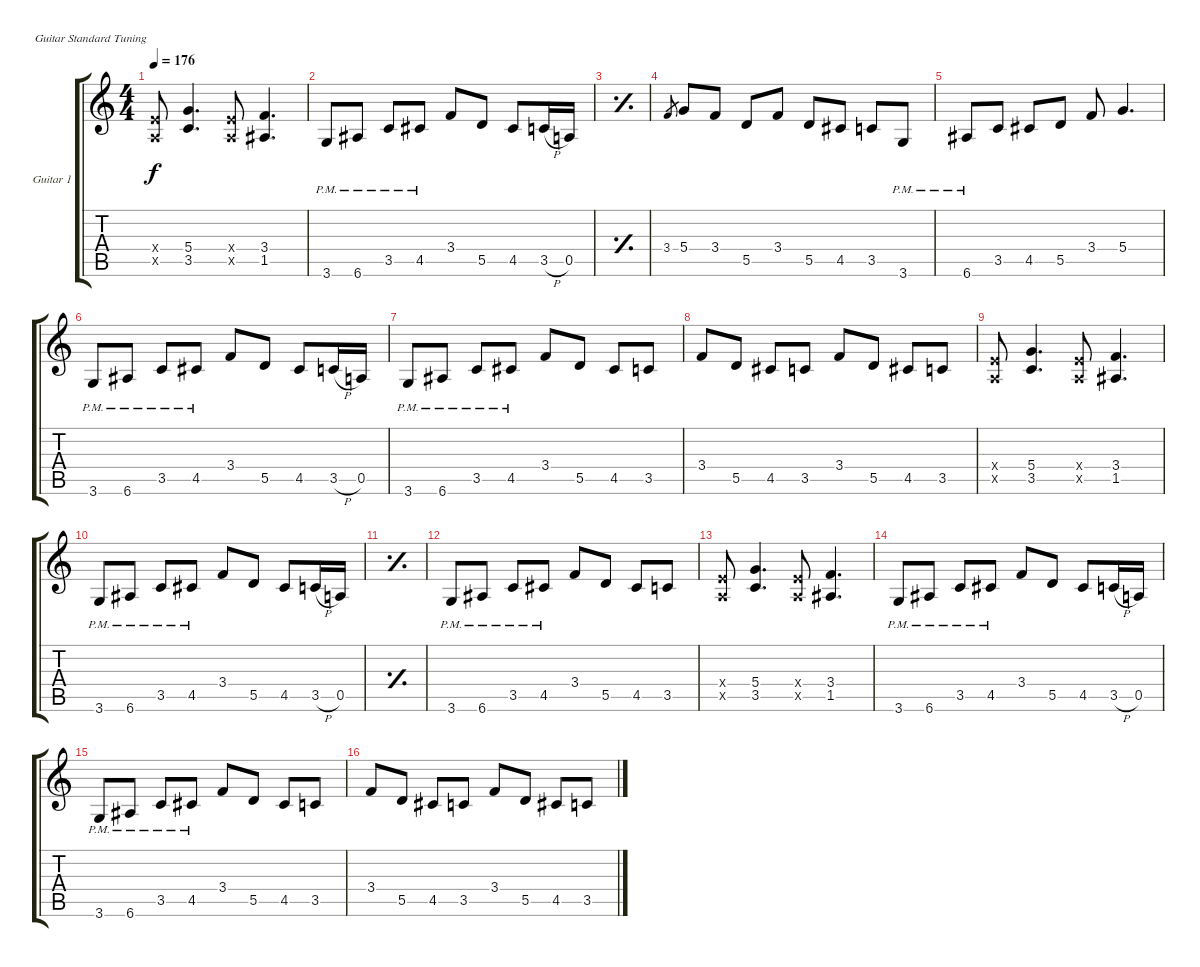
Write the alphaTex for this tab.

\bracketExtendMode groupsimilarinstruments
\firstSystemTrackNameOrientation horizontal
\otherSystemsTrackNameOrientation horizontal
\track ("Guitar 1" "Guitar 1") {instrument distortionguitar}
\staff {score tabs}
\tuning (E4 B3 G3 D3 A2 E2)
\ts (4 4)
\tempo 176
\clef g2
\ks c
(0.5{x} 2.4{x}).8{dy f} (5.4 3.5).4{d} (0.5{x} 2.4{x}).8 (3.4 1.5).4{d} |
3.6{pm}.8 6.6{pm}.8 3.5{pm}.8 4.5{pm}.8 3.4.8 5.5.8 4.5.8 3.5{h}.16 0.5.16 |
\simile simple
|
\simile none
3.4.8{gr} 5.4.8 3.4.8 5.5.8 3.4.8 5.5.8 4.5.8 3.5.8 3.6{pm}.8 |
6.6{pm}.8 3.5.8 4.5.8 5.5.8 3.4.8 5.4.4{d} |
3.6{pm}.8 6.6{pm}.8 3.5{pm}.8 4.5{pm}.8 3.4.8 5.5.8 4.5.8 3.5{h}.16 0.5.16 |
3.6{pm}.8 6.6{pm}.8 3.5{pm}.8 4.5{pm}.8 3.4.8 5.5.8 4.5.8 3.5.8 |
3.4.8 5.5.8 4.5.8 3.5.8 3.4.8 5.5.8 4.5.8 3.5.8 |
(0.5{x} 2.4{x}).8 (5.4 3.5).4{d} (0.5{x} 2.4{x}).8 (3.4 1.5).4{d} |
3.6{pm}.8 6.6{pm}.8 3.5{pm}.8 4.5{pm}.8 3.4.8 5.5.8 4.5.8 3.5{h}.16 0.5.16 |
\simile simple
|
\simile none
3.6{pm}.8 6.6{pm}.8 3.5{pm}.8 4.5{pm}.8 3.4.8 5.5.8 4.5.8 3.5.8 |
(0.5{x} 2.4{x}).8 (5.4 3.5).4{d} (0.5{x} 2.4{x}).8 (3.4 1.5).4{d} |
3.6{pm}.8 6.6{pm}.8 3.5{pm}.8 4.5{pm}.8 3.4.8 5.5.8 4.5.8 3.5{h}.16 0.5.16 |
3.6{pm}.8 6.6{pm}.8 3.5{pm}.8 4.5{pm}.8 3.4.8 5.5.8 4.5.8 3.5.8 |
3.4.8 5.5.8 4.5.8 3.5.8 3.4.8 5.5.8 4.5.8 3.5.8
